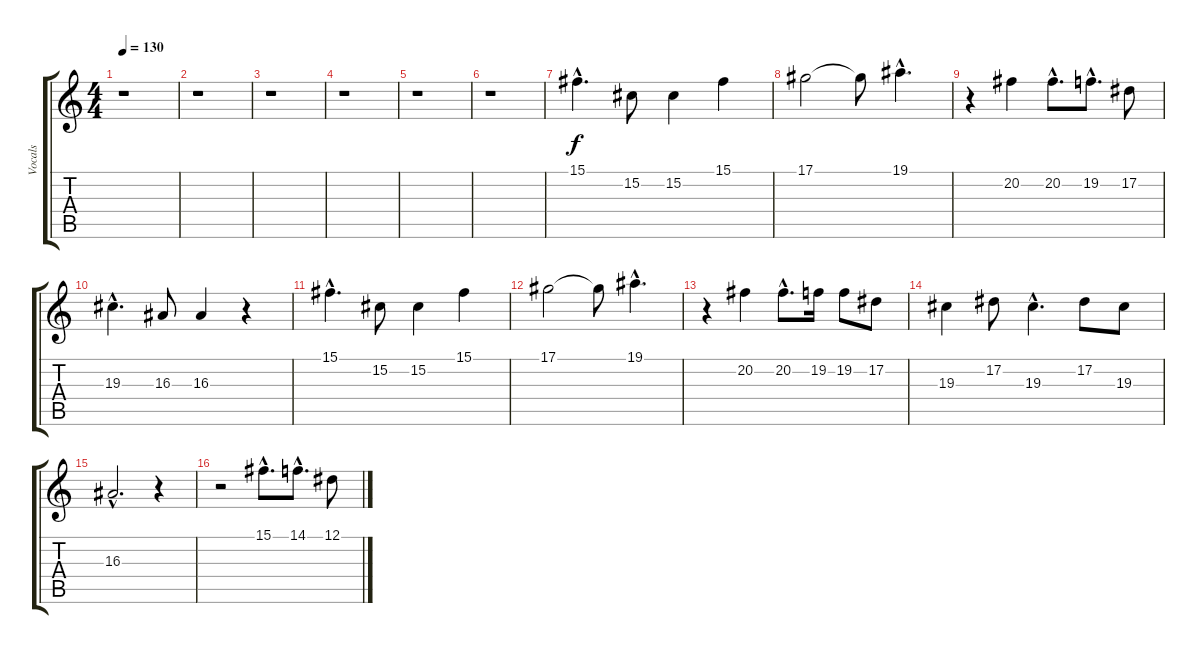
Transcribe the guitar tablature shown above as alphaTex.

\track ("Vocals" "Vocals") {instrument violin}
\staff {score tabs}
\tuning (Eb4 Bb3 Gb3 Db3 Ab2 Eb2) {hide}
\ts (4 4)
\tempo 130
\clef g2
\ks c
r.1{dy f} |
r.1 |
r.1 |
r.1 |
r.1 |
r.1 |
15.1{hac}.4{d} 15.2.8 15.2.4 15.1.4 |
17.1.2 17.1{t}.8 19.1{hac}.4{d} |
r.4 20.2.4 20.2{hac}.8{d} 19.2{hac}.8{d} 17.2.8 |
19.3{hac}.4{d} 16.3.8 16.3.4 r.4 |
15.1{hac}.4{d} 15.2.8 15.2.4 15.1.4 |
17.1.2 17.1{t}.8 19.1{hac}.4{d} |
r.4 20.2.4 20.2{hac}.8{d} 19.2.16 19.2.8 17.2.8 |
19.3.4 17.2.8 19.3{hac}.4{d} 17.2.8 19.3.8 |
16.3{hac}.2{d} r.4 |
r.2 15.1{hac}.8{d} 14.1{hac}.8{d} 12.1.8
